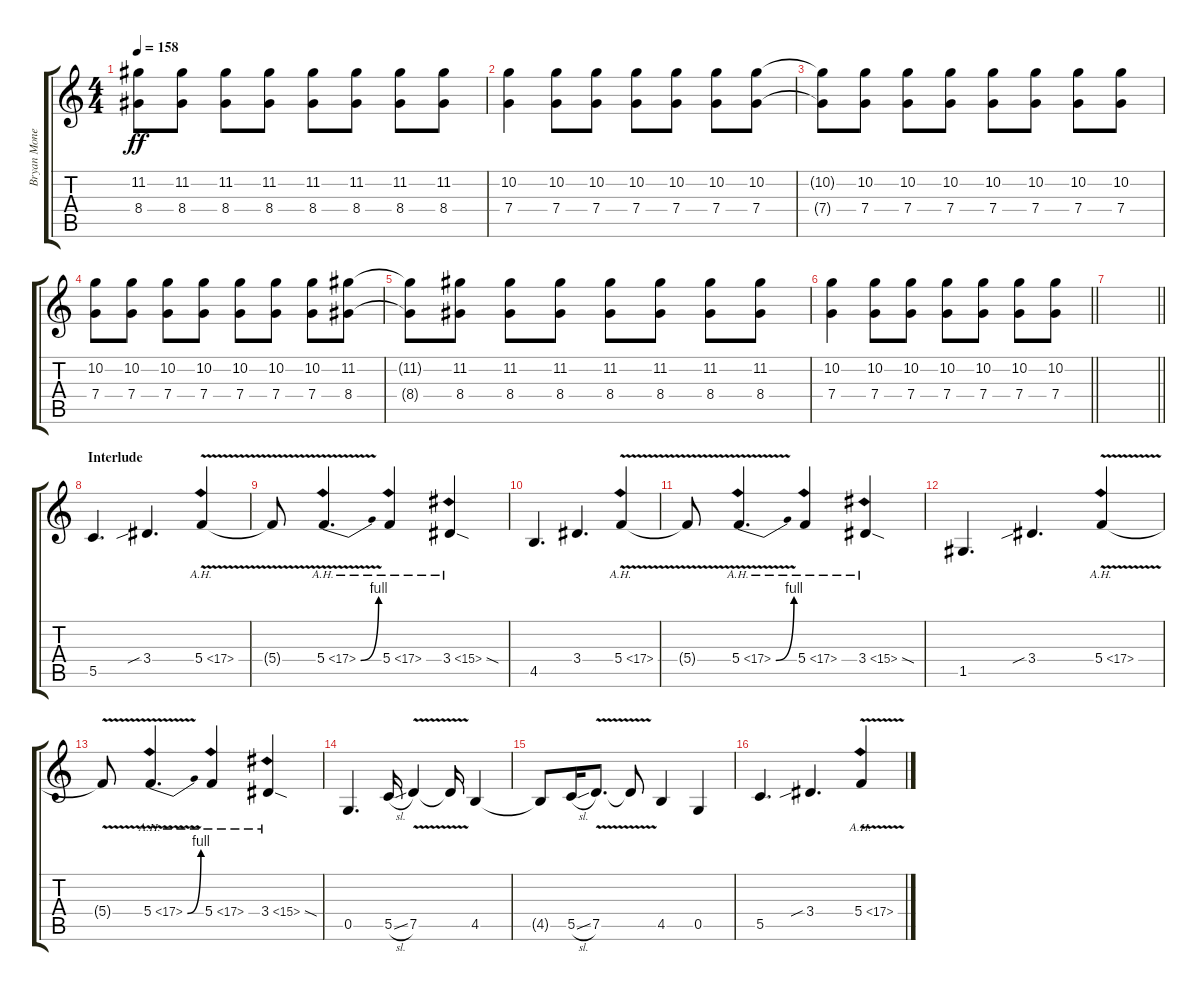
\track ("Bryan Money [Gtr.2]" "Bryan Mone") {instrument distortionguitar}
\staff {score tabs}
\tuning (D4 A3 F3 C3 G2 C2) {hide}
\ts (4 4)
\tempo 158
\clef g2
\ks c
(11.2{t} 8.4{t}).8{dy ff} (11.2 8.4).8 (11.2 8.4).8 (11.2 8.4).8 (11.2 8.4).8 (11.2 8.4).8 (11.2 8.4).8 (11.2 8.4).8 |
(10.2 7.4).4 (10.2 7.4).8 (10.2 7.4).8 (10.2 7.4).8 (10.2 7.4).8 (10.2 7.4).8 (10.2 7.4).8 |
(10.2{t} 7.4{t}).8 (10.2 7.4).8 (10.2 7.4).8 (10.2 7.4).8 (10.2 7.4).8 (10.2 7.4).8 (10.2 7.4).8 (10.2 7.4).8 |
(10.2 7.4).8 (10.2 7.4).8 (10.2 7.4).8 (10.2 7.4).8 (10.2 7.4).8 (10.2 7.4).8 (10.2 7.4).8 (11.2 8.4).8 |
(11.2{t} 8.4{t}).8 (11.2 8.4).8 (11.2 8.4).8 (11.2 8.4).8 (11.2 8.4).8 (11.2 8.4).8 (11.2 8.4).8 (11.2 8.4).8 |
\barLineRight lightlight
(10.2 7.4).4 (10.2 7.4).8 (10.2 7.4).8 (10.2 7.4).8 (10.2 7.4).8 (10.2 7.4).8 (10.2 7.4).8 |
\barLineRight lightlight
|
\section ("" "Interlude")
5.5.4{d} 3.4{sib}.4{d} 5.4{ah 12 v}.4 |
5.4{t}.8 5.4{be (bend 0 0 60 4) ah 12 v}.4{d} 5.4{ah 12}.4 3.4{ah 12 sod}.4 |
4.5.4{d} 3.4.4{d} 5.4{ah 12 v}.4 |
5.4{t}.8 5.4{be (bend 0 0 60 4) ah 12 v}.4{d} 5.4{ah 12}.4 3.4{ah 12 sod}.4 |
1.5.4{d} 3.4{sib}.4{d} 5.4{ah 12 v}.4 |
5.4{t}.8 5.4{be (bend 0 0 60 4) ah 12 v}.4{d} 5.4{ah 12}.4 3.4{ah 12 sod}.4 |
0.5.4{d} 5.5{sl}.16 7.5{v}.4 7.5{t}.16 4.5.4 |
4.5{t}.8 5.5{sl}.16 7.5{v}.8{d} 7.5{t}.8 4.5.4 0.5.4 |
5.5.4{d} 3.4{sib}.4{d} 5.4{ah 12 v}.4
